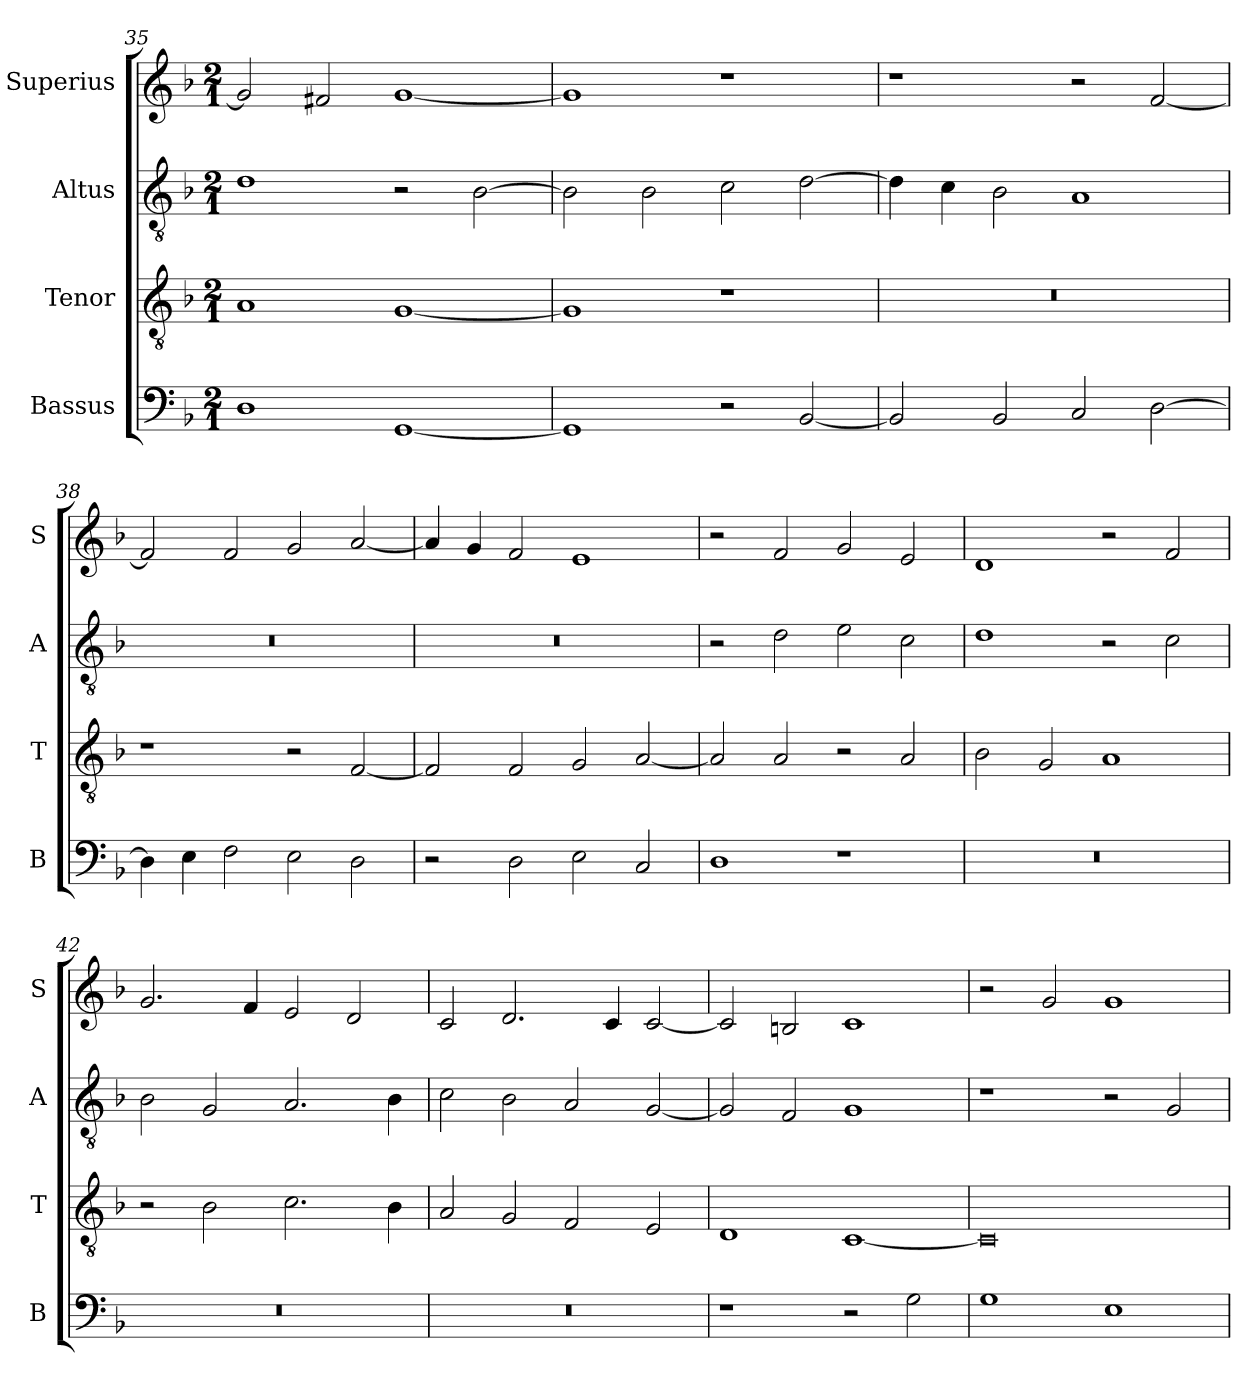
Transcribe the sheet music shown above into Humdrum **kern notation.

**kern	**kern	**kern	**kern
*part4	*part3	*part2	*part1
*staff4	*staff3	*staff2	*staff1
*I"Bassus	*I"Tenor	*I"Altus	*I"Superius
*I'B	*I'T	*I'A	*I'S
*clefF4	*clefGv2	*clefGv2	*clefG2
*k[b-]	*k[b-]	*k[b-]	*k[b-]
*M2/1	*M2/1	*M2/1	*M2/1
=35	=35	=35	=35
1D	1A	1d	2g]
.	.	.	2f#X
[1GG	[1G	2r	[1g
.	.	[2B-	.
=36	=36	=36	=36
1GG]	1G]	2B-]	1g]
.	.	2B-	.
2r	1r	2c	1r
[2BB-	.	[2d	.
=37	=37	=37	=37
2BB-]	0r	4d]	1r
.	.	4c	.
2BB-	.	2B-	.
2C	.	1A	2r
[2D	.	.	[2f
=38	=38	=38	=38
4D]	1r	0r	2f]
4E	.	.	.
2F	.	.	2f
2E	2r	.	2g
2D	[2F	.	[2a
=39	=39	=39	=39
2r	2F]	0r	4a]
.	.	.	4g
2D	2F	.	2f
2E	2G	.	1e
2C	[2A	.	.
=40	=40	=40	=40
1D	2A]	2r	2r
.	2A	2d	2f
1r	2r	2e	2g
.	2A	2c	2e
=41	=41	=41	=41
0r	2B-	1d	1d
.	2G	.	.
.	1A	2r	2r
.	.	2c	2f
=42	=42	=42	=42
0r	2r	2B-	2.g
.	2B-	2G	.
.	.	.	4f
.	2.c	2.A	2e
.	.	.	2d
.	4B-	4B-	.
=43	=43	=43	=43
0r	2A	2c	2c
.	2G	2B-	2.d
.	2F	2A	.
.	.	.	4c
.	2E	[2G	[2c
=44	=44	=44	=44
1r	1D	2G]	2c]
.	.	2F	2Bn
2r	[1C	1G	1c
2G	.	.	.
=45	=45	=45	=45
1G	0C]	1r	2r
.	.	.	2g
1E	.	2r	1g
.	.	2G	.
=	=	=	=
*-	*-	*-	*-
